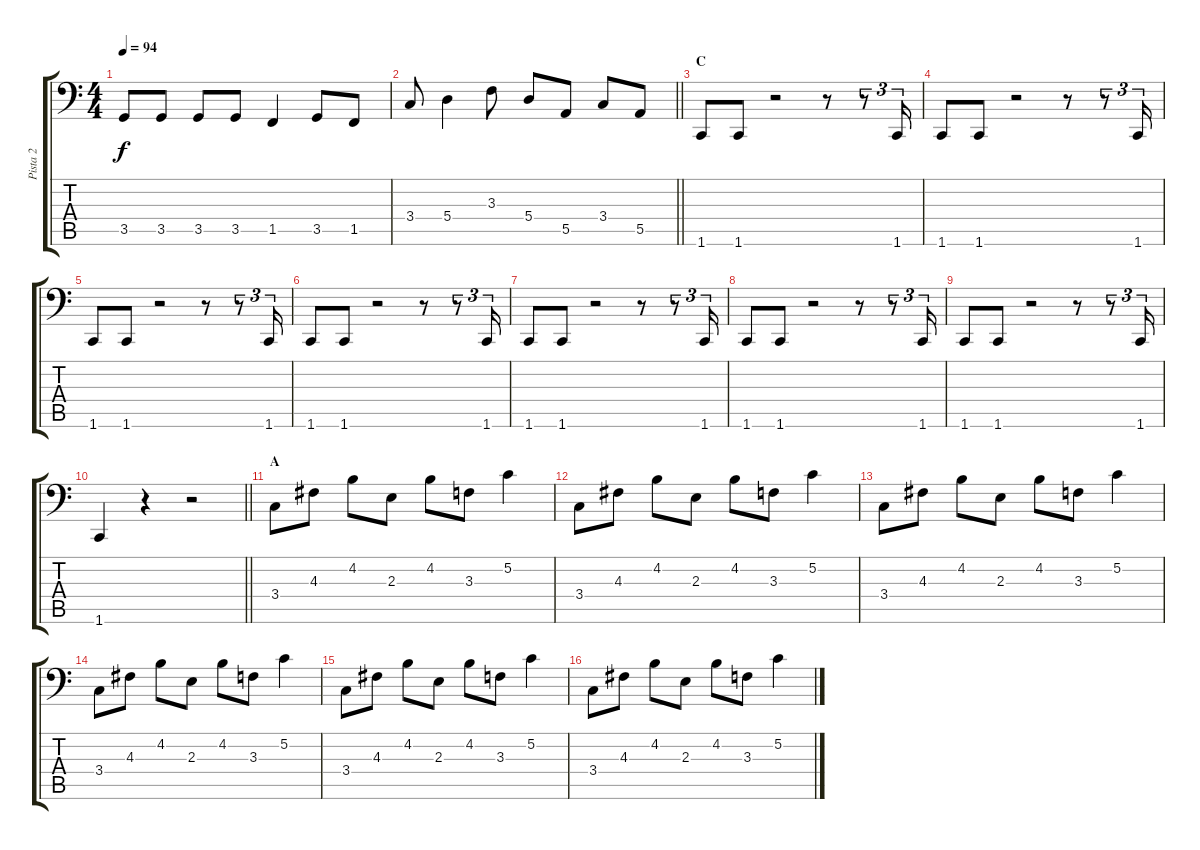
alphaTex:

\track ("Pista 2" "Pista 2") {instrument electricbassfinger}
\staff {score tabs}
\tuning (C3 G2 D2 A1 E1 B0) {hide}
\ts (4 4)
\tempo 94
\clef f4
\ks c
3.5.8{dy f} 3.5.8 3.5.8 3.5.8 1.5.4 3.5.8 1.5.8 |
\barLineRight lightlight
3.4.8 5.4.4 3.3.8 5.4.8 5.5.8 3.4.8 5.5.8 |
\section ("" "C")
1.6.8 1.6.8 r.2 r.8 r.8{tu (3 2)} 1.6.16{tu (3 2)} |
1.6.8 1.6.8 r.2 r.8 r.8{tu (3 2)} 1.6.16{tu (3 2)} |
1.6.8 1.6.8 r.2 r.8 r.8{tu (3 2)} 1.6.16{tu (3 2)} |
1.6.8 1.6.8 r.2 r.8 r.8{tu (3 2)} 1.6.16{tu (3 2)} |
1.6.8 1.6.8 r.2 r.8 r.8{tu (3 2)} 1.6.16{tu (3 2)} |
1.6.8 1.6.8 r.2 r.8 r.8{tu (3 2)} 1.6.16{tu (3 2)} |
1.6.8 1.6.8 r.2 r.8 r.8{tu (3 2)} 1.6.16{tu (3 2)} |
\barLineRight lightlight
1.6.4 r.4 r.2 |
\section ("" "A")
3.4.8 4.3.8 4.2.8 2.3.8 4.2.8 3.3.8 5.2.4 |
3.4.8 4.3.8 4.2.8 2.3.8 4.2.8 3.3.8 5.2.4 |
3.4.8 4.3.8 4.2.8 2.3.8 4.2.8 3.3.8 5.2.4 |
3.4.8 4.3.8 4.2.8 2.3.8 4.2.8 3.3.8 5.2.4 |
3.4.8 4.3.8 4.2.8 2.3.8 4.2.8 3.3.8 5.2.4 |
3.4.8 4.3.8 4.2.8 2.3.8 4.2.8 3.3.8 5.2.4
